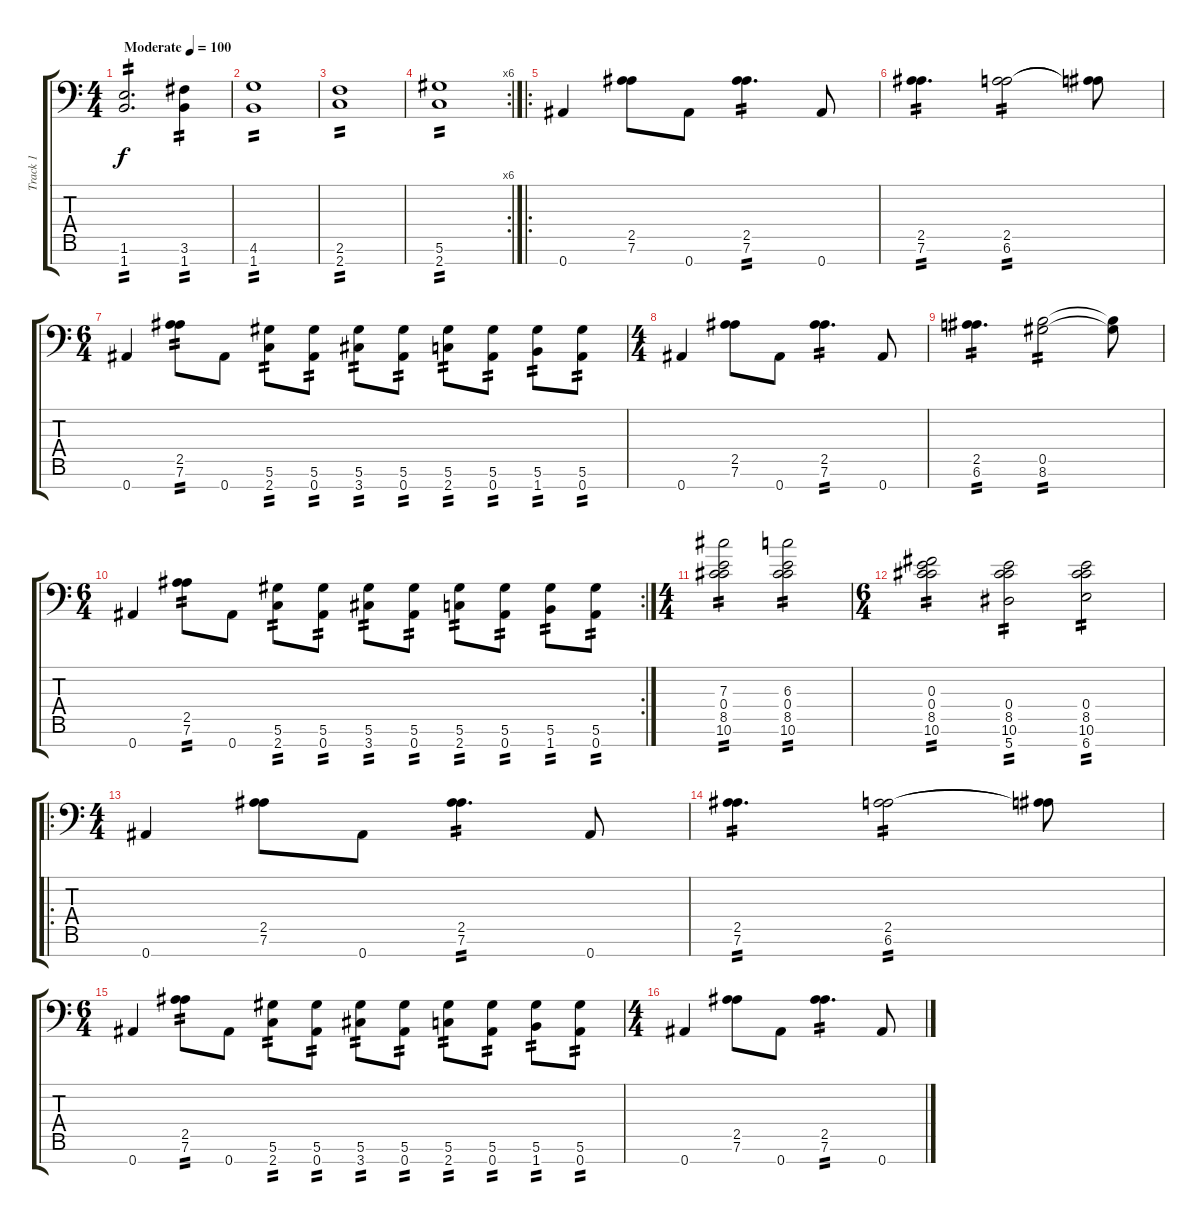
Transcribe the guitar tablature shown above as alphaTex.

\track ("Track 1" "Track 1") {instrument overdrivenguitar}
\staff {score tabs}
\tuning (Eb4 Bb3 Gb3 Db3 Ab2 Eb2 Bb1) {hide}
\ts (4 4)
\tempo (100 "Moderate")
\clef f4
\ks c
(1.6 1.7).2{d tp 2 dy f instrument overdrivenguitar} (3.6 1.7).4{tp 2} |
(4.6 1.7).1{tp 2} |
(2.6 2.7).1{tp 2} |
\rc 6
(5.6 2.7).1{tp 2} |
\ro
0.7.4 (2.5 7.6).8 0.7.8 (2.5 7.6).4{d tp 2} 0.7.8 |
(2.5 7.6).4{d tp 2} (2.5 6.6).2{tp 2} (2.5{t} 6.6{t}).8 |
\ts (6 4)
0.7.4 (2.5 7.6).8{tp 2} 0.7.8 (5.6 2.7).8{tp 2} (5.6 0.7).8{tp 2} (5.6 3.7).8{tp 2} (5.6 0.7).8{tp 2} (5.6 2.7).8{tp 2} (5.6 0.7).8{tp 2} (5.6 1.7).8{tp 2} (5.6 0.7).8{tp 2} |
\ts (4 4)
0.7.4 (2.5 7.6).8 0.7.8 (2.5 7.6).4{d tp 2} 0.7.8 |
(2.5 6.6).4{d tp 2} (0.5 8.6).2{tp 2} (0.5{t} 8.6{t}).8 |
\rc 2
\ts (6 4)
0.7.4 (2.5 7.6).8{tp 2} 0.7.8 (5.6 2.7).8{tp 2} (5.6 0.7).8{tp 2} (5.6 3.7).8{tp 2} (5.6 0.7).8{tp 2} (5.6 2.7).8{tp 2} (5.6 0.7).8{tp 2} (5.6 1.7).8{tp 2} (5.6 0.7).8{tp 2} |
\ts (4 4)
(7.3 0.4 8.5 10.6).2{tp 2} (6.3 0.4 8.5 10.6).2{tp 2} |
\ts (6 4)
(0.3 0.4 8.5 10.6).2{tp 2} (0.4 8.5 10.6 5.7).2{tp 2} (0.4 8.5 10.6 6.7).2{tp 2} |
\ro
\ts (4 4)
0.7.4 (2.5 7.6).8 0.7.8 (2.5 7.6).4{d tp 2} 0.7.8 |
(2.5 7.6).4{d tp 2} (2.5 6.6).2{tp 2} (2.5{t} 6.6{t}).8 |
\ts (6 4)
0.7.4 (2.5 7.6).8{tp 2} 0.7.8 (5.6 2.7).8{tp 2} (5.6 0.7).8{tp 2} (5.6 3.7).8{tp 2} (5.6 0.7).8{tp 2} (5.6 2.7).8{tp 2} (5.6 0.7).8{tp 2} (5.6 1.7).8{tp 2} (5.6 0.7).8{tp 2} |
\ts (4 4)
0.7.4 (2.5 7.6).8 0.7.8 (2.5 7.6).4{d tp 2} 0.7.8
